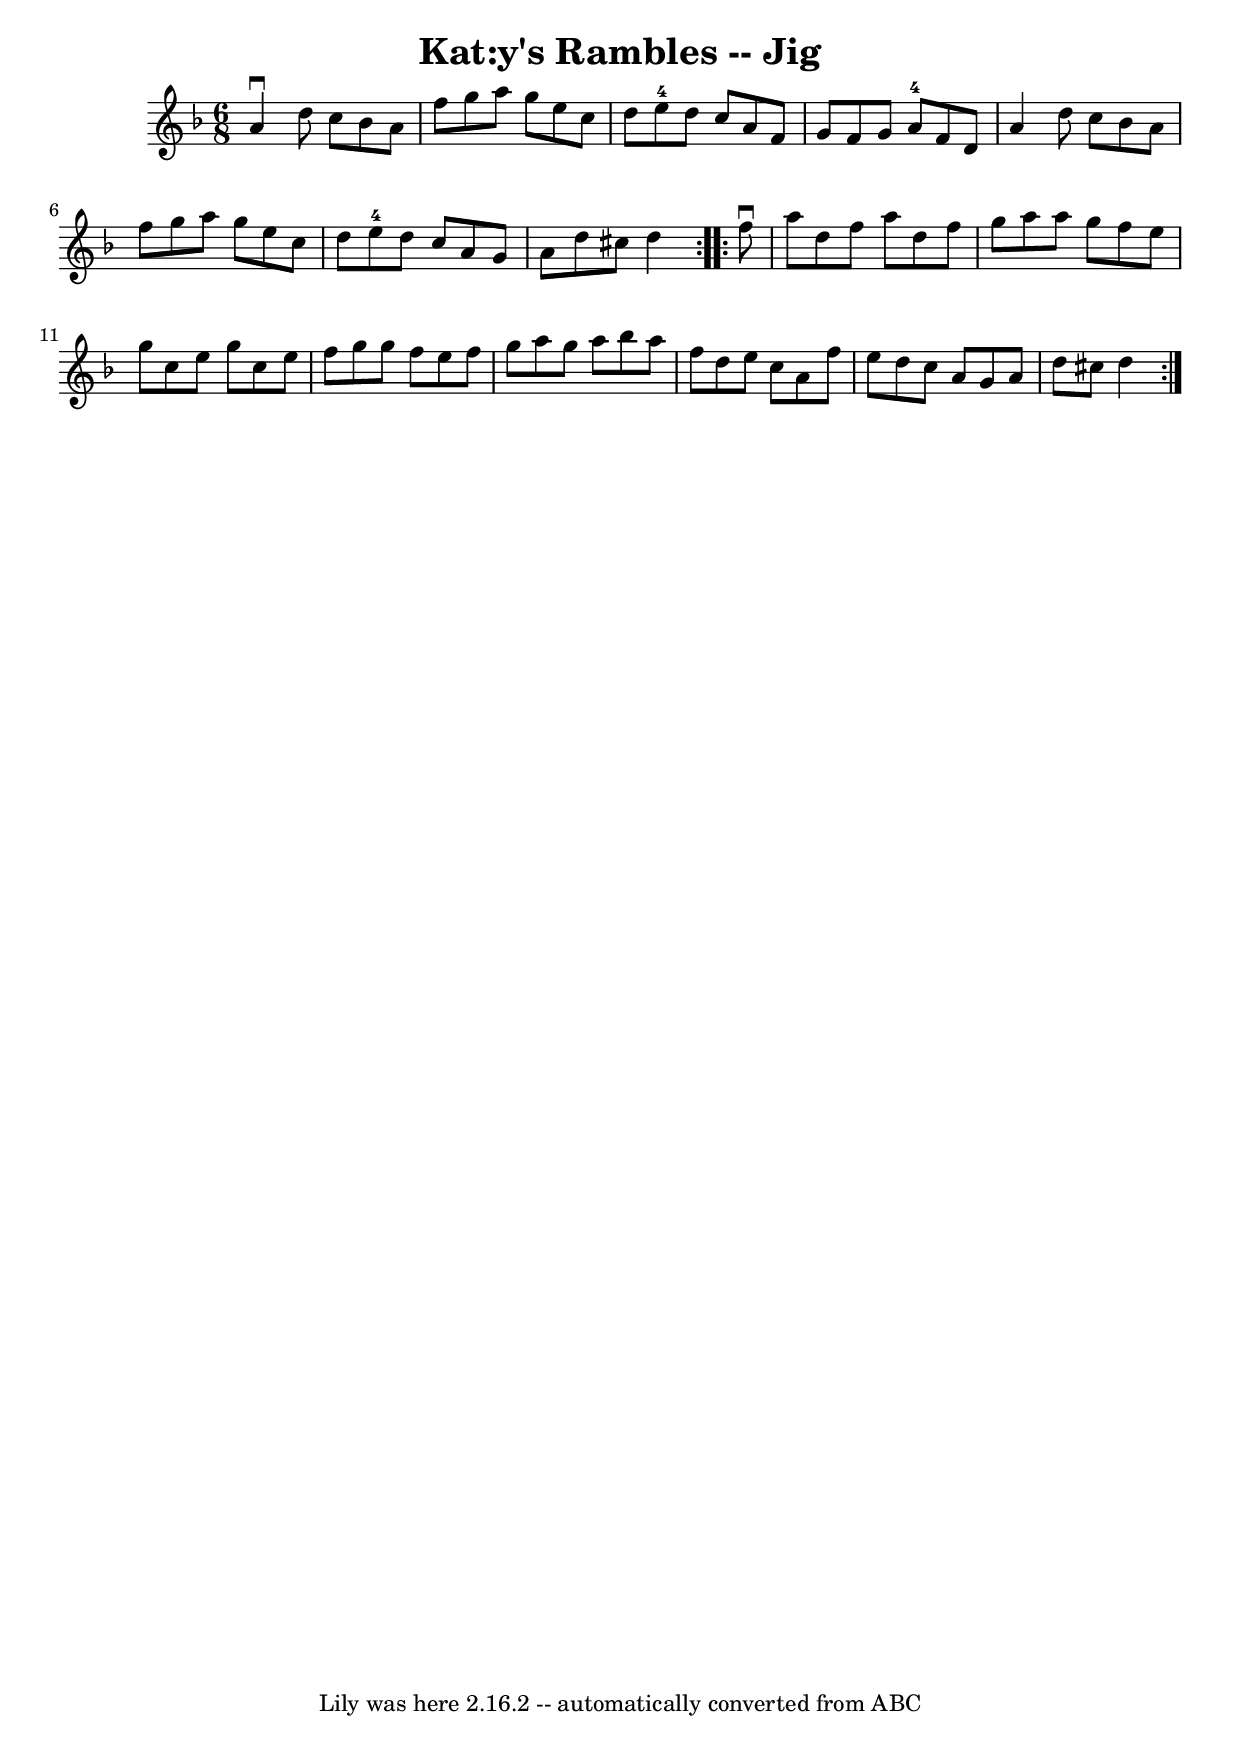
\version "2.7.40"
\include "Mammoth.ily"
\header {
	%% book = "Ryan's Mammoth Collection"
	crossRefNumber = "1"
	footnotes = "\\\\84 426"
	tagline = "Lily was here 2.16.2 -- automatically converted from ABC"
	title = "Kat:y's Rambles -- Jig"
}
voicedefault =  {


\repeat volta 2 {
\time 6/8 \key d \minor a'4^\downbow d''8 c''8 bes'8 a'8    
|
 f''8 g''8 a''8 g''8 e''8 c''8    |
 d''8    
e''8-4 d''8 c''8 a'8 f'8    |
 g'8 f'8 g'8 a'8 
-4 f'8 d'8    |
 a'4 d''8 c''8 bes'8 a'8    
|
 f''8 g''8 a''8 g''8 e''8 c''8    |
 d''8    
e''8-4 d''8 c''8 a'8 g'8    |
 a'8 d''8 cis''8    
d''4  }     \repeat volta 2 { f''8^\downbow a''8 d''8 f''8 a''8   
 d''8    |
 f''8 g''8 a''8 a''8 g''8 f''8    |
   
e''8 g''8 c''8 e''8 g''8 c''8    |
 e''8 f''8 g''8 
 g''8 f''8 e''8    |
 f''8 g''8 a''8 g''8 a''8    
bes''8    |
 a''8 f''8 d''8 e''8 c''8 a'8    |
   
f''8 e''8 d''8 c''8 a'8 g'8    |
 a'8 d''8 cis''8  
 d''4  }   
}

\score{
    <<

	\context Staff="default"
	{
	    \voicedefault 
	}

    >>
	\layout {
	}
	\midi {}
}
